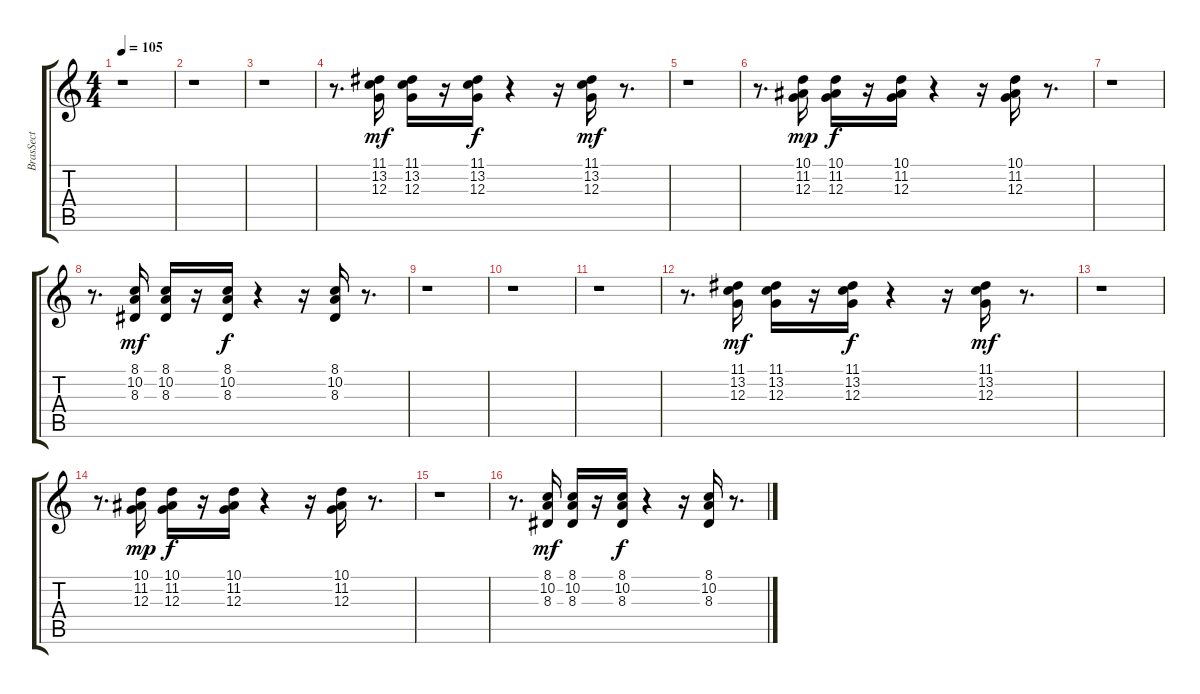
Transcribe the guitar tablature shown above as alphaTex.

\track ("BrasSect" "BrasSect") {instrument brasssection}
\staff {score tabs}
\tuning (E4 B3 G3 D3 A2 E2) {hide}
\ts (4 4)
\tempo 105
\clef g2
\ks c
r.1{dy f} |
r.1 |
r.1 |
r.8{d} (11.1 13.2 12.3).16{dy mf} (11.1 13.2 12.3).16 r.16 (11.1 13.2 12.3).16{dy f} r.4 r.16 (11.1 13.2 12.3).16{dy mf} r.8{d} |
r.1 |
r.8{d} (10.1 11.2 12.3).16{dy mp} (10.1 11.2 12.3).16{dy f} r.16 (10.1 11.2 12.3).16 r.4 r.16 (10.1 11.2 12.3).16 r.8{d} |
r.1 |
r.8{d} (8.1 10.2 8.3).16{dy mf} (8.1 10.2 8.3).16 r.16 (8.1 10.2 8.3).16{dy f} r.4 r.16 (8.1 10.2 8.3).16 r.8{d} |
r.1 |
r.1 |
r.1 |
r.8{d} (11.1 13.2 12.3).16{dy mf} (11.1 13.2 12.3).16 r.16 (11.1 13.2 12.3).16{dy f} r.4 r.16 (11.1 13.2 12.3).16{dy mf} r.8{d} |
r.1 |
r.8{d} (10.1 11.2 12.3).16{dy mp} (10.1 11.2 12.3).16{dy f} r.16 (10.1 11.2 12.3).16 r.4 r.16 (10.1 11.2 12.3).16 r.8{d} |
r.1 |
r.8{d} (8.1 10.2 8.3).16{dy mf} (8.1 10.2 8.3).16 r.16 (8.1 10.2 8.3).16{dy f} r.4 r.16 (8.1 10.2 8.3).16 r.8{d}
